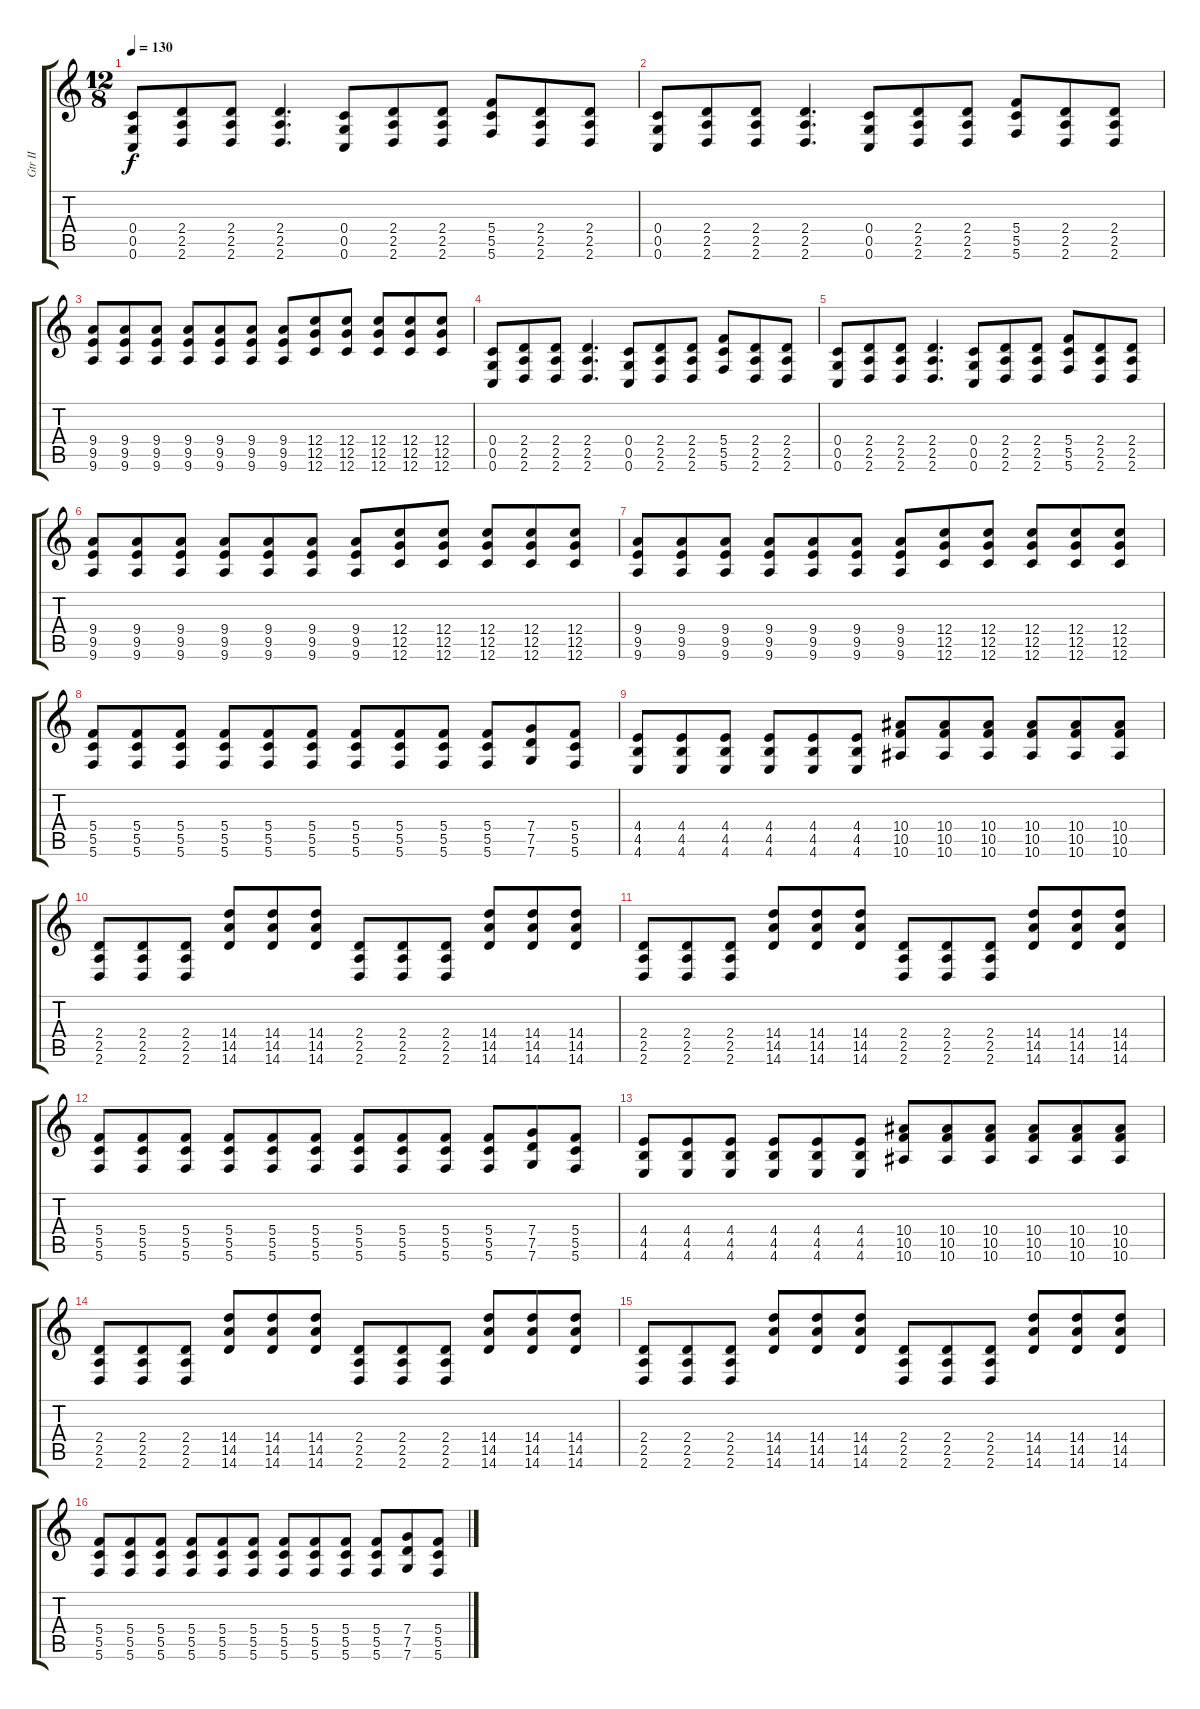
\track ("Gtr II" "Gtr II") {instrument overdrivenguitar}
\staff {score tabs}
\tuning (D4 A3 F3 C3 G2 C2) {hide}
\ts (12 8)
\tempo 130
\clef g2
\ks c
(0.4 0.5 0.6).8{dy f} (2.4 2.5 2.6).8 (2.4 2.5 2.6).8 (2.4 2.5 2.6).4{d} (0.4 0.5 0.6).8 (2.4 2.5 2.6).8 (2.4 2.5 2.6).8 (5.4 5.5 5.6).8 (2.4 2.5 2.6).8 (2.4 2.5 2.6).8 |
(0.4 0.5 0.6).8 (2.4 2.5 2.6).8 (2.4 2.5 2.6).8 (2.4 2.5 2.6).4{d} (0.4 0.5 0.6).8 (2.4 2.5 2.6).8 (2.4 2.5 2.6).8 (5.4 5.5 5.6).8 (2.4 2.5 2.6).8 (2.4 2.5 2.6).8 |
(9.4 9.5 9.6).8 (9.4 9.5 9.6).8 (9.4 9.5 9.6).8 (9.4 9.5 9.6).8 (9.4 9.5 9.6).8 (9.4 9.5 9.6).8 (9.4 9.5 9.6).8 (12.4 12.5 12.6).8 (12.4 12.5 12.6).8 (12.4 12.5 12.6).8 (12.4 12.5 12.6).8 (12.4 12.5 12.6).8 |
(0.4 0.5 0.6).8 (2.4 2.5 2.6).8 (2.4 2.5 2.6).8 (2.4 2.5 2.6).4{d} (0.4 0.5 0.6).8 (2.4 2.5 2.6).8 (2.4 2.5 2.6).8 (5.4 5.5 5.6).8 (2.4 2.5 2.6).8 (2.4 2.5 2.6).8 |
(0.4 0.5 0.6).8 (2.4 2.5 2.6).8 (2.4 2.5 2.6).8 (2.4 2.5 2.6).4{d} (0.4 0.5 0.6).8 (2.4 2.5 2.6).8 (2.4 2.5 2.6).8 (5.4 5.5 5.6).8 (2.4 2.5 2.6).8 (2.4 2.5 2.6).8 |
(9.4 9.5 9.6).8 (9.4 9.5 9.6).8 (9.4 9.5 9.6).8 (9.4 9.5 9.6).8 (9.4 9.5 9.6).8 (9.4 9.5 9.6).8 (9.4 9.5 9.6).8 (12.4 12.5 12.6).8 (12.4 12.5 12.6).8 (12.4 12.5 12.6).8 (12.4 12.5 12.6).8 (12.4 12.5 12.6).8 |
(9.4 9.5 9.6).8 (9.4 9.5 9.6).8 (9.4 9.5 9.6).8 (9.4 9.5 9.6).8 (9.4 9.5 9.6).8 (9.4 9.5 9.6).8 (9.4 9.5 9.6).8 (12.4 12.5 12.6).8 (12.4 12.5 12.6).8 (12.4 12.5 12.6).8 (12.4 12.5 12.6).8 (12.4 12.5 12.6).8 |
(5.4 5.5 5.6).8 (5.4 5.5 5.6).8 (5.4 5.5 5.6).8 (5.4 5.5 5.6).8 (5.4 5.5 5.6).8 (5.4 5.5 5.6).8 (5.4 5.5 5.6).8 (5.4 5.5 5.6).8 (5.4 5.5 5.6).8 (5.4 5.5 5.6).8 (7.4 7.5 7.6).8 (5.4 5.5 5.6).8 |
(4.4 4.5 4.6).8 (4.4 4.5 4.6).8 (4.4 4.5 4.6).8 (4.4 4.5 4.6).8 (4.4 4.5 4.6).8 (4.4 4.5 4.6).8 (10.4 10.5 10.6).8 (10.4 10.5 10.6).8 (10.4 10.5 10.6).8 (10.4 10.5 10.6).8 (10.4 10.5 10.6).8 (10.4 10.5 10.6).8 |
(2.4 2.5 2.6).8 (2.4 2.5 2.6).8 (2.4 2.5 2.6).8 (14.4 14.5 14.6).8 (14.4 14.5 14.6).8 (14.4 14.5 14.6).8 (2.4 2.5 2.6).8 (2.4 2.5 2.6).8 (2.4 2.5 2.6).8 (14.4 14.5 14.6).8 (14.4 14.5 14.6).8 (14.4 14.5 14.6).8 |
(2.4 2.5 2.6).8 (2.4 2.5 2.6).8 (2.4 2.5 2.6).8 (14.4 14.5 14.6).8 (14.4 14.5 14.6).8 (14.4 14.5 14.6).8 (2.4 2.5 2.6).8 (2.4 2.5 2.6).8 (2.4 2.5 2.6).8 (14.4 14.5 14.6).8 (14.4 14.5 14.6).8 (14.4 14.5 14.6).8 |
(5.4 5.5 5.6).8 (5.4 5.5 5.6).8 (5.4 5.5 5.6).8 (5.4 5.5 5.6).8 (5.4 5.5 5.6).8 (5.4 5.5 5.6).8 (5.4 5.5 5.6).8 (5.4 5.5 5.6).8 (5.4 5.5 5.6).8 (5.4 5.5 5.6).8 (7.4 7.5 7.6).8 (5.4 5.5 5.6).8 |
(4.4 4.5 4.6).8 (4.4 4.5 4.6).8 (4.4 4.5 4.6).8 (4.4 4.5 4.6).8 (4.4 4.5 4.6).8 (4.4 4.5 4.6).8 (10.4 10.5 10.6).8 (10.4 10.5 10.6).8 (10.4 10.5 10.6).8 (10.4 10.5 10.6).8 (10.4 10.5 10.6).8 (10.4 10.5 10.6).8 |
(2.4 2.5 2.6).8 (2.4 2.5 2.6).8 (2.4 2.5 2.6).8 (14.4 14.5 14.6).8 (14.4 14.5 14.6).8 (14.4 14.5 14.6).8 (2.4 2.5 2.6).8 (2.4 2.5 2.6).8 (2.4 2.5 2.6).8 (14.4 14.5 14.6).8 (14.4 14.5 14.6).8 (14.4 14.5 14.6).8 |
(2.4 2.5 2.6).8 (2.4 2.5 2.6).8 (2.4 2.5 2.6).8 (14.4 14.5 14.6).8 (14.4 14.5 14.6).8 (14.4 14.5 14.6).8 (2.4 2.5 2.6).8 (2.4 2.5 2.6).8 (2.4 2.5 2.6).8 (14.4 14.5 14.6).8 (14.4 14.5 14.6).8 (14.4 14.5 14.6).8 |
(5.4 5.5 5.6).8 (5.4 5.5 5.6).8 (5.4 5.5 5.6).8 (5.4 5.5 5.6).8 (5.4 5.5 5.6).8 (5.4 5.5 5.6).8 (5.4 5.5 5.6).8 (5.4 5.5 5.6).8 (5.4 5.5 5.6).8 (5.4 5.5 5.6).8 (7.4 7.5 7.6).8 (5.4 5.5 5.6).8
